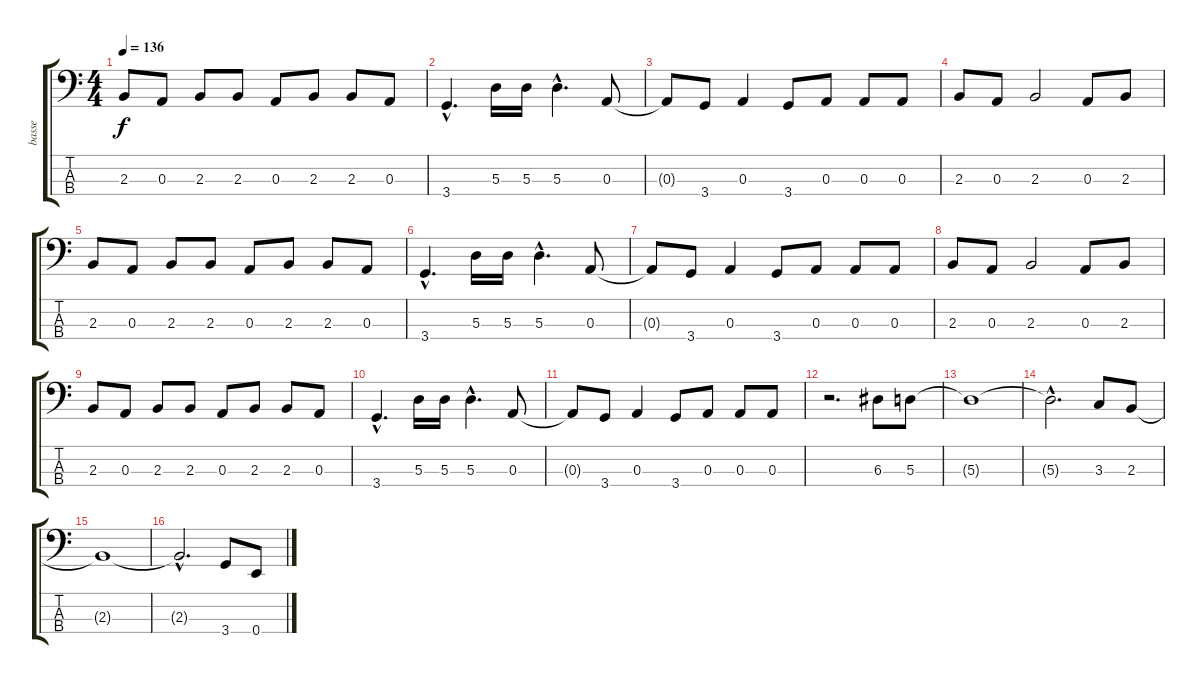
\track ("basse" "basse") {instrument electricbassfinger}
\staff {score tabs}
\tuning (G2 D2 A1 E1) {hide}
\ts (4 4)
\tempo 136
\clef f4
\ks c
2.3.8{dy f} 0.3.8 2.3.8 2.3.8 0.3.8 2.3.8 2.3.8 0.3.8 |
3.4{hac}.4{d} 5.3.16 5.3.16 5.3{hac}.4{d} 0.3.8 |
0.3{t}.8 3.4.8 0.3.4 3.4.8 0.3.8 0.3.8 0.3.8 |
2.3.8 0.3.8 2.3.2 0.3.8 2.3.8 |
2.3.8 0.3.8 2.3.8 2.3.8 0.3.8 2.3.8 2.3.8 0.3.8 |
3.4{hac}.4{d} 5.3.16 5.3.16 5.3{hac}.4{d} 0.3.8 |
0.3{t}.8 3.4.8 0.3.4 3.4.8 0.3.8 0.3.8 0.3.8 |
2.3.8 0.3.8 2.3.2 0.3.8 2.3.8 |
2.3.8 0.3.8 2.3.8 2.3.8 0.3.8 2.3.8 2.3.8 0.3.8 |
3.4{hac}.4{d} 5.3.16 5.3.16 5.3{hac}.4{d} 0.3.8 |
0.3{t}.8 3.4.8 0.3.4 3.4.8 0.3.8 0.3.8 0.3.8 |
r.2{d} 6.3.8 5.3.8 |
5.3{t}.1 |
5.3{hac t}.2{d} 3.3.8 2.3.8 |
2.3{t}.1 |
2.3{hac t}.2{d} 3.4.8 0.4.8
